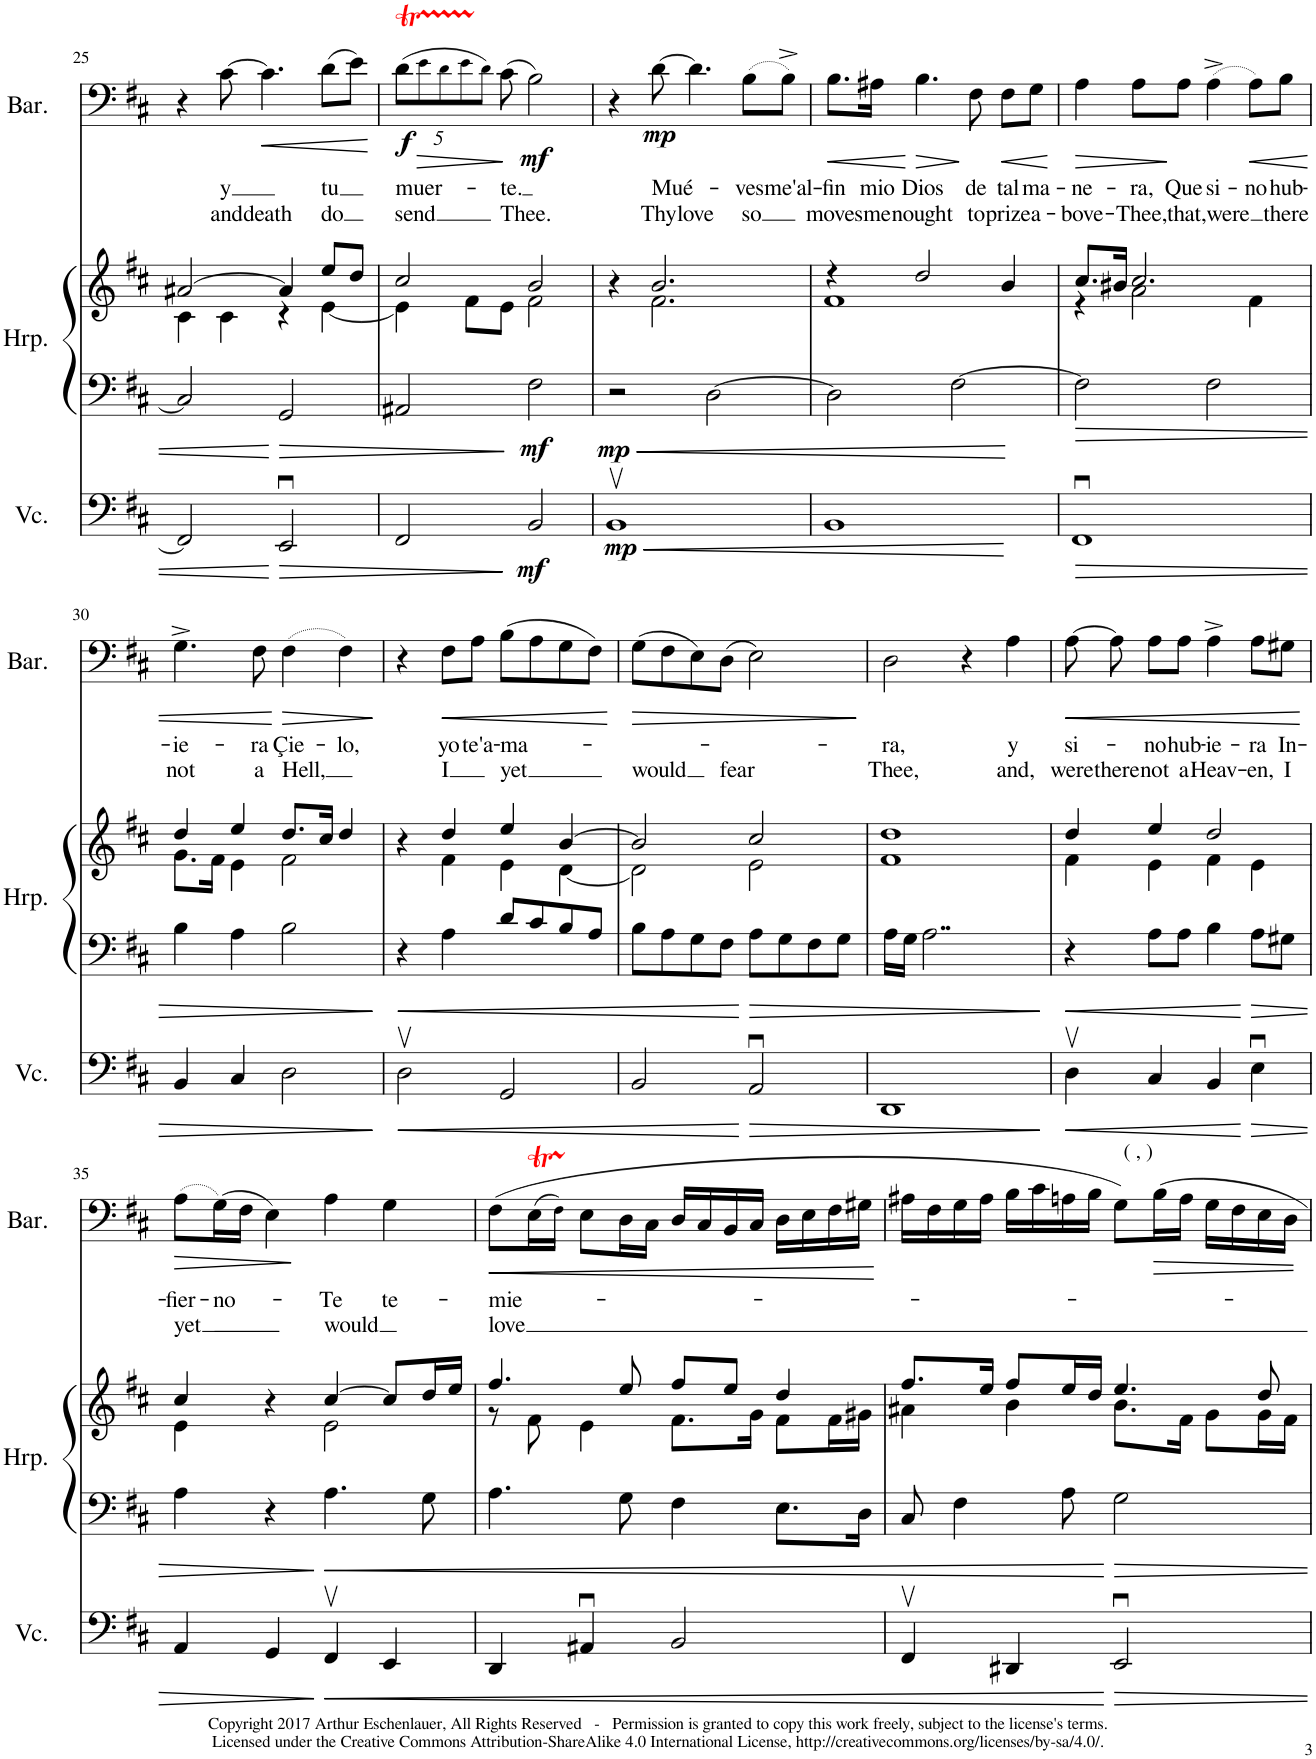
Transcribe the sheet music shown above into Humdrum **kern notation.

**kern	**dynam	**kern	**kern	**dynam	**kern	**text	**text	**dynam
*part3	*part3	*part2	*part2	*part2	*part1	*part1	*part1	*part1
*staff4	*staff4	*staff3	*staff2	*staff2/3	*staff1	*staff1	*staff1	*staff1
*I"Violoncello	*	*I"Harp	*	*	*I"Baritone	*	*	*
*I'Vc.	*	*I'Hrp.	*	*	*I'Bar.	*	*	*
!!LO:PB:g=z
*clefF4	*	*clefF4	*clefG2	*	*clefF4	*	*	*
*k[f#c#]	*	*k[f#c#]	*k[f#c#]	*	*k[f#c#]	*	*	*
*M4/4	*	*M4/4	*M4/4	*	*M4/4	*	*	*
=25	=25	=25	=25	=25	=25	=25	=25	=25
*	*	*	*^	*	*	*	*	*
2FF#/]	.	2C#/]	[2a#X/	4c#\	.	4r	.	.	.
!	!	!	!	!	!	!	!LO:LY:b	!LO:LY:b	!
.	.	.	.	4c#\	.	[8c#\	y	and	.
!	!	!	!	!	!	!	!	!LO:LY:b	!LO:HP:b
.	.	.	.	.	.	4.c#\]	.	death	<
!	!LO:HP:b	!	!	!	!	!	!	!	!
2EEu/	>	2GG/	4a#/]	4r	.	.	.	.	.
!	!	!	!	!	!	!	!LO:LY:b	!LO:LY:b	!
.	.	.	8ee/L	[4e\	.	(8d\L	-tu	do	.
.	.	.	8dd/J	.	.	8e\J)	.	.	.
*	*	*	*v	*v	*	*	*	*	*
.	.	.	.	.	.	.	.	[
=26	=26	=26	=26	=26	=26	=26	=26	=26
*	*	*	*^	*	*	*	*	*
*	*	*	*	*	*	*Xbrackettup	*	*	*
!	!	!	!	!	!	!	!LO:LY:b	!LO:LY:b	!LO:DY:b
2FF#/	.	2AA#X/	2cc#/	4e\]	.	(40%3dT\L	muer-	send	f
!	!	!	!	!	!	!	!	!	!LO:HP:b
.	.	.	.	.	.	40%3e!\	.	.	>
.	.	.	.	.	.	40%3d!\	.	.	.
.	.	.	.	.	.	40%3e!\	.	.	.
.	.	.	.	8f#\L	.	.	.	.	.
.	.	.	.	.	.	40%3dTTT!\J)	.	.	.
!	!	!	!	!	!	!	!LO:LY:b	!LO:LY:b	!
.	.	.	.	8e\J	.	(8c#\	-te.	Thee.	.
!	!LO:DY:n=1:b	!	!	!	!LO:DY:b=2	!	!	!	!LO:DY:n=1:b
2BB/	] mf	2F#\	2b/	2f#\	mf	2B\)	.	.	] mf
=27	=27	=27	=27	=27	=27	=27	=27	=27	=27
!	!LO:HP:b	!	!	!	!	!	!	!	!
!	!LO:DY:n=1:b	!	!	!	!LO:DY:b=2	!	!	!	!
1BBv	< mp	2r	4r	4ryy	mp	4r	.	.	.
!	!	!	!	!	!	!	!LO:LY:b	!LO:LY:b	!LO:DY:b
.	.	.	2.b/	2.f#\	.	[8d\	Mué-	Thy	mp
!	!	!	!	!	!	!	!	!LO:LY:b	!
.	.	.	.	.	.	4.d\]	.	love	.
.	.	[2D\	.	.	.	.	.	.	.
!	!	!	!	!	!	!	!LO:LY:b	!LO:LY:b	!
.	.	.	.	.	.	(8B\L	-ves	so	.
!	!	!	!	!	!	!	!LO:LY:b	!	!
.	.	.	.	.	.	8B^\J)	me'al-	.	.
=28	=28	=28	=28	=28	=28	=28	=28	=28	=28
!	!	!	!	!	!	!	!LO:LY:b	!LO:LY:b	!LO:HP:b
1BB	.	2D\]	4r	1f#	.	8.B\L	-fin	moves	<
!	!	!	!	!	!	!	!LO:LY:b	!LO:LY:b	!
.	.	.	.	.	.	16A#X\Jk	mio	me	.
!	!	!	!	!	!	!	!LO:LY:b	!LO:LY:b	!LO:HP:n=1:b
.	.	.	2dd/	.	.	4.B\	Dios	nought	[ >
.	.	[2F#\	.	.	.	.	.	.	.
!	!	!	!	!	!	!	!LO:LY:b	!LO:LY:b	!
.	.	.	.	.	.	8F#\	de	to	]
!	!	!	!	!	!	!	!LO:LY:b	!LO:LY:b	!LO:HP:b
.	.	.	4b/	.	.	8F#\L	tal	prize	<
!	!	!	!	!	!	!	!LO:LY:b	!LO:LY:b	!
.	.	.	.	.	.	8G\J	ma-	a-	.
*	*	*	*v	*v	*	*	*	*	*
.	[	.	.	.	.	.	.	[
=29	=29	=29	=29	=29	=29	=29	=29	=29
!	!LO:HP:b	!	!	!	!	!LO:LY:b	!LO:LY:b	!LO:HP:b
*	*	*	*^	*	*	*	*	*
1FF#u	>	2F#\]	8.cc#/L	4r	.	4A\	-ne-	-bove-	>
.	.	.	16b#X/Jk	.	.	.	.	.	.
!	!	!	!	!	!	!	!LO:LY:b	!LO:LY:b	!
.	.	.	2.cc#/	2a\	.	8A\L	-ra,	Thee,	.
!	!	!	!	!	!	!	!LO:LY:b	!LO:LY:b	!
.	.	.	.	.	.	8A\J	Que	that,	]
!	!	!	!	!	!	!	!LO:LY:b	!LO:LY:b	!
.	.	2F#\	.	.	.	(4A^\	si-	were	.
!	!	!	!	!	!	!	!LO:LY:b	!	!LO:HP:b
.	.	.	.	4f#\	.	8A\L)	-no	.	<
!	!	!	!	!	!	!	!LO:LY:b	!LO:LY:b	!
.	.	.	.	.	.	8B\J	hub-	there	.
!!LO:LB:g=z
=30	=30	=30	=30	=30	=30	=30	=30	=30	=30
!	!	!	!	!	!	!	!LO:LY:b	!LO:LY:b	!
4BB/	.	4B\	4dd/	8.g\L	.	4.G^\	-ie-	not	.
.	.	.	.	16f#\Jk	.	.	.	.	.
4C#/	.	4A\	4ee/	4e\	.	.	.	.	.
!	!	!	!	!	!	!	!LO:LY:b	!LO:LY:b	!
.	.	.	.	.	.	8F#\	-ra	a	.
!	!	!	!	!	!	!	!LO:LY:b	!LO:LY:b	!LO:HP:n=1:b
2D\	.	2B\	8.dd/L	2f#\	.	(4F#\	Çie-	Hell,	[ >
.	.	.	16cc#/Jk	.	.	.	.	.	.
!	!	!	!	!	!	!	!LO:LY:b	!	!
.	.	.	4dd/	.	.	4F#\)	-lo,	.	.
*	*	*	*v	*v	*	*	*	*	*
.	]	.	.	.	.	.	.	]
=31	=31	=31	=31	=31	=31	=31	=31	=31
!	!LO:HP:b	!	!	!	!	!	!	!
*	*	*	*^	*	*	*	*	*
2Dv\	<	4r	4r	4ryy	.	4r	.	.	.
!	!	!	!	!	!	!	!LO:LY:b	!LO:LY:b	!LO:HP:b
.	.	4A\	4dd/	4f#\	.	8F#\L	yo	I	<
!	!	!	!	!	!	!	!LO:LY:b	!	!
.	.	.	.	.	.	8A\J	te'a-	.	.
!	!	!	!	!	!	!	!LO:LY:b	!LO:LY:b	!
2GG/	.	8d/L	4ee/	4e\	.	(8B\L	-ma-	yet	.
.	.	8c#/	.	.	.	8A\	.	.	.
.	.	8B/	[4b/	[4d\	.	8G\	.	.	.
.	.	8A/J	.	.	.	8F#\J)	.	.	.
*	*	*	*v	*v	*	*	*	*	*
.	.	.	.	.	.	.	.	[
=32	=32	=32	=32	=32	=32	=32	=32	=32
*	*	*	*^	*	*	*	*	*
!	!	!	!	!	!	!	!	!LO:LY:b	!LO:HP:b
2BB/	.	8B\L	2b/]	2d\]	.	(8G\L	.	would	>
.	.	8A\	.	.	.	8F#\	.	.	.
.	.	8G\	.	.	.	8E\)	.	.	.
!	!	!	!	!	!	!	!	!LO:LY:b	!
.	.	8F#\J	.	.	.	((8D\J	.	fear	.
!	!LO:HP:n=1:b	!	!	!	!	!	!	!	!
2AAu/	[ >	8A\L	2cc#/	2e\	.	2E\))	.	.	.
.	.	8G\	.	.	.	.	.	.	.
.	.	8F#\	.	.	.	.	.	.	.
.	.	8G\J	.	.	.	.	.	.	.
*	*	*	*v	*v	*	*	*	*	*
.	.	.	.	.	.	.	.	]
=33	=33	=33	=33	=33	=33	=33	=33	=33
*	*	*	*^	*	*	*	*	*
!	!	!	!	!	!	!	!LO:LY:b	!LO:LY:b	!
1DD	.	16A\LL	1dd	1f#	.	2D\	-ra,	Thee,	.
.	.	16G\JJ	.	.	.	.	.	.	.
.	.	2..A\	.	.	.	.	.	.	.
.	.	.	.	.	.	4r	.	.	.
!	!	!	!	!	!	!	!LO:LY:b	!LO:LY:b	!
.	.	.	.	.	.	4A\	y	and,	.
*	*	*	*v	*v	*	*	*	*	*
.	]	.	.	.	.	.	.	.
=34	=34	=34	=34	=34	=34	=34	=34	=34
!	!LO:HP:b	!	!	!	!	!LO:LY:b	!LO:LY:b	!LO:HP:b
*	*	*	*^	*	*	*	*	*
4Dv\	<	4r	4dd/	4f#\	.	[8A\	si-	were	<
!	!	!	!	!	!	!	!	!LO:LY:b	!
.	.	.	.	.	.	8A\]	.	there	.
!	!	!	!	!	!	!	!LO:LY:b	!LO:LY:b	!
4C#/	.	8A\L	4ee/	4e\	.	8A\L	-no	not	.
!	!	!	!	!	!	!	!LO:LY:b	!LO:LY:b	!
.	.	8A\J	.	.	.	8A\J	hub-	a	.
!	!	!	!	!	!	!	!LO:LY:b	!LO:LY:b	!
4BB/	.	4B\	2dd/	4f#\	.	4A^\	-ie-	Heav-	.
!	!LO:HP:n=1:b	!	!	!	!	!	!LO:LY:b	!LO:LY:b	!
4Eu\	[ >	8A\L	.	4e\	.	8A\L	-ra	-en,	.
!	!	!	!	!	!	!	!LO:LY:b	!LO:LY:b	!
.	.	8G#X\J	.	.	.	8G#X\J	In-	I	.
*	*	*	*v	*v	*	*	*	*	*
.	.	.	.	.	.	.	.	[
!!LO:LB:g=z
=35	=35	=35	=35	=35	=35	=35	=35	=35
*	*	*	*^	*	*	*	*	*
!	!	!	!	!	!	!	!LO:LY:b	!LO:LY:b	!LO:HP:b
4AA/	.	4A\	4cc#/	4e\	.	(8A\L	-fier-	yet	>
!	!	!	!	!	!	!	!LO:LY:b	!	!
.	.	.	.	.	.	(16G\L)	-no-	.	.
.	.	.	.	.	.	16F#\JJ	.	.	.
4GG/	.	4r	4r	4ryy	.	4E\)	.	.	.
!	!LO:HP:n=1:b	!	!	!	!	!	!LO:LY:b	!LO:LY:b	!
4FF#v/	] <	4.A\	[4cc#/	2e\	.	4A\	-Te	would	]
!	!	!	!	!	!	!	!LO:LY:b	!	!
4EE/	.	.	8cc#/L]	.	.	4G\	te-	.	.
.	.	8G\	16dd/L	.	.	.	.	.	.
.	.	.	16ee/JJ	.	.	.	.	.	.
=36	=36	=36	=36	=36	=36	=36	=36	=36	=36
!	!	!	!	!	!	!	!LO:LY:b	!LO:LY:b	!LO:HP:b
4DD/	.	4.A\	4.ff#/	8r	.	(8F#\L	-mie-	love	<
.	.	.	.	8f#\	.	(16ET\L	.	.	.
.	.	.	.	.	.	16F#TTT!\JJ)	.	.	.
4AA#Xu/	.	.	.	4e\	.	8E\L	.	.	.
.	.	8G\	8ee/	.	.	16D\L	.	.	.
.	.	.	.	.	.	16C#\JJ	.	.	.
2BB/	.	4F#\	8ff#/L	8.f#\L	.	16D/LL	.	.	.
.	.	.	.	.	.	16C#/	.	.	.
.	.	.	8ee/J	.	.	16BB/	.	.	.
.	.	.	.	16g\Jk	.	16C#/JJ	.	.	.
.	.	8.E\L	4dd/	8f#\L	.	16D\LL	.	.	.
.	.	.	.	.	.	16E\	.	.	.
.	.	.	.	16f#\L	.	16F#\	.	.	.
.	.	16D\Jk	.	16g#X\JJ	.	16G#X\JJ	.	.	.
*	*	*	*v	*v	*	*	*	*	*
.	.	.	.	.	.	.	.	[
=37	=37	=37	=37	=37	=37	=37	=37	=37
*	*	*	*^	*	*	*	*	*
4FF#v/	.	8C#/	8.ff#/L	4a#X\	.	16A#X\LL	.	.	.
.	.	.	.	.	.	16F#\	.	.	.
.	.	4F#\	.	.	.	16G\	.	.	.
.	.	.	16ee/Jk	.	.	16A#\JJ	.	.	.
4DD#X/	.	.	8ff#/L	4b\	.	16B\LL	.	.	.
.	.	.	.	.	.	16c#\	.	.	.
.	.	8A\	16ee/L	.	.	16An\	.	.	.
.	.	.	16dd/JJ	.	.	16B\JJ	.	.	.
!	!	!	!	!	!	!LO:TX:a:t=( , )	!	!	!
2EEu/	[	2G\	4.ee/	8.b\L	.	8G\L)	.	.	.
.	.	.	.	.	.	16B\L	.	.	.
.	.	.	.	16f#\Jk	.	16A\JJ	.	.	.
.	.	.	.	8g\L	.	16G\LL	.	.	.
.	.	.	.	.	.	16F#\	.	.	.
.	.	.	8dd/	16g\L	.	16E\	.	.	.
.	.	.	.	16f#\JJ	.	16D\JJ	.	.	.
*	*	*	*v	*v	*	*	*	*	*
=	=	=	=	=	=	=	=	=
*-	*-	*-	*-	*-	*-	*-	*-	*-
